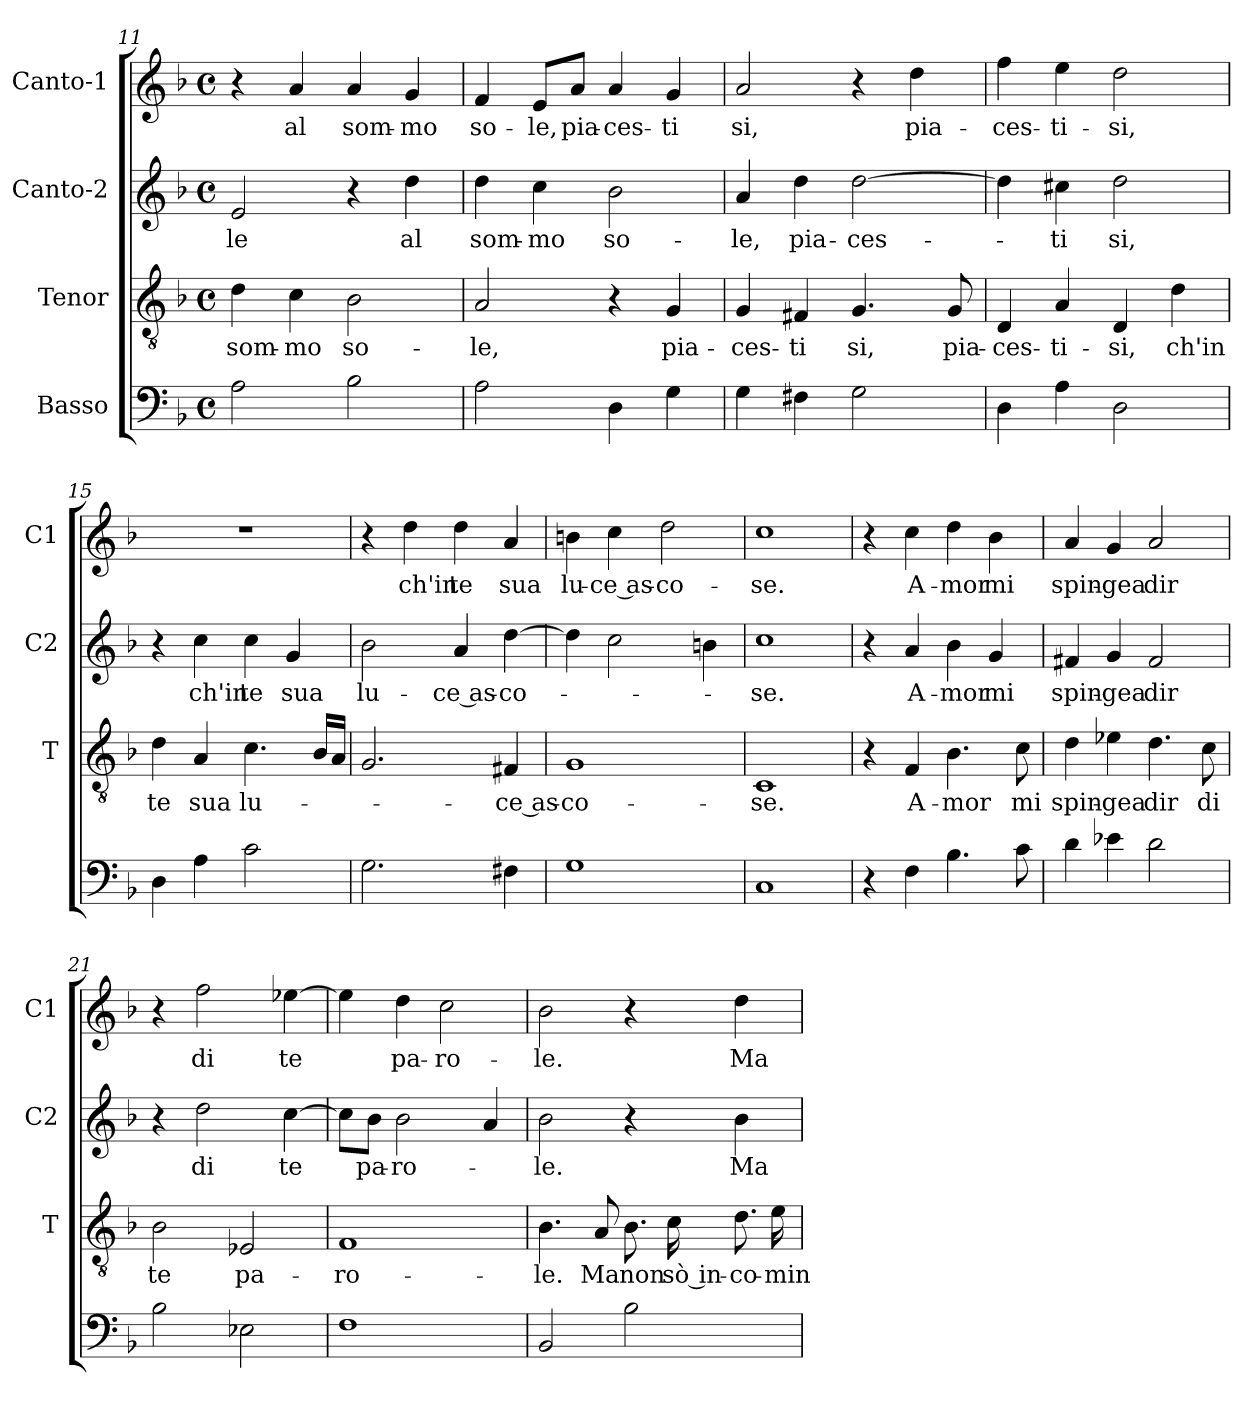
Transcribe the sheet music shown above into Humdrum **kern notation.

**kern	**kern	**text	**kern	**text	**kern	**text
*part4	*part3	*part3	*part2	*part2	*part1	*part1
*staff4	*staff3	*staff3	*staff2	*staff2	*staff1	*staff1
*I"Basso	*I"Tenor	*	*I"Canto-2	*	*I"Canto-1	*
*	*I'T	*	*I'C2	*	*I'C1	*
*clefF4	*clefGv2	*	*clefG2	*	*clefG2	*
*k[b-]	*k[b-]	*	*k[b-]	*	*k[b-]	*
*F:	*F:	*	*F:	*	*F:	*
*M4/4	*M4/4	*	*M4/4	*	*M4/4	*
*met(c)	*met(c)	*	*met(c)	*	*met(c)	*
=11	=11	=11	=11	=11	=11	=11
!	!	!LO:LY:b	!	!LO:LY:b	!	!
2A\	4d\	som-	2e/	-le	4r	.
!	!	!LO:LY:b	!	!	!	!LO:LY:b
.	4c\	-mo	.	.	4a/	al
!	!	!LO:LY:b	!	!	!	!LO:LY:b
2B-\	2B-\	so-	4r	.	4a/	som-
!	!	!	!	!LO:LY:b	!	!LO:LY:b
.	.	.	4dd\	al	4g/	-mo
=12	=12	=12	=12	=12	=12	=12
!	!	!LO:LY:b	!	!LO:LY:b	!	!LO:LY:b
2A\	2A/	-le,	4dd\	som-	4f/	so-
!	!	!	!	!LO:LY:b	!	!LO:LY:b
.	.	.	4cc\	-mo	8e/L	-le,
!	!	!	!	!	!	!LO:LY:b
.	.	.	.	.	8a/J	pia-
!	!	!	!	!LO:LY:b	!	!LO:LY:b
4D\	4r	.	2b-\	so-	4a/	-ces-
!	!	!LO:LY:b	!	!	!	!LO:LY:b
4G\	4G/	pia-	.	.	4g/	-ti
=13	=13	=13	=13	=13	=13	=13
!	!	!LO:LY:b	!	!LO:LY:b	!	!LO:LY:b
4G\	4G/	-ces-	4a/	-le,	2a/	si,
!	!	!LO:LY:b	!	!LO:LY:b	!	!
4F#X\	4F#X/	-ti	4dd\	pia-	.	.
!	!	!LO:LY:b	!	!LO:LY:b	!	!
2G\	4.G/	si,	[2dd\	-ces-	4r	.
!	!	!	!	!	!	!LO:LY:b
.	.	.	.	.	4dd\	pia-
!	!	!LO:LY:b	!	!	!	!
.	8G/	pia-	.	.	.	.
!!LO:LB:g=z
=14	=14	=14	=14	=14	=14	=14
!	!	!LO:LY:b	!	!	!	!LO:LY:b
4D\	4D/	-ces-	4dd\]	.	4ff\	-ces-
!	!	!LO:LY:b	!	!LO:LY:b	!	!LO:LY:b
4A\	4A/	-ti-	4cc#X\	-ti	4ee\	-ti-
!	!	!LO:LY:b	!	!LO:LY:b	!	!LO:LY:b
2D\	4D/	-si,	2dd\	si,	2dd\	-si,
!	!	!LO:LY:b	!	!	!	!
.	4d\	ch'in	.	.	.	.
=15	=15	=15	=15	=15	=15	=15
!	!	!LO:LY:b	!	!	!	!
4D\	4d\	te	4r	.	1r	.
!	!	!LO:LY:b	!	!LO:LY:b	!	!
4A\	4A/	sua	4cc\	ch'in	.	.
!	!	!LO:LY:b	!	!LO:LY:b	!	!
2c\	4.c\	lu-	4cc\	te	.	.
!	!	!	!	!LO:LY:b	!	!
.	.	.	4g/	sua	.	.
.	16B-/LL	.	.	.	.	.
.	16A/JJ	.	.	.	.	.
=16	=16	=16	=16	=16	=16	=16
!	!	!	!	!LO:LY:b	!	!
2.G\	2.G/	.	2b-\	lu-	4r	.
!	!	!	!	!	!	!LO:LY:b
.	.	.	.	.	4dd\	ch'in
!	!	!	!	!LO:LY:b	!	!LO:LY:b
.	.	.	4a/	-ce as-	4dd\	te
!	!	!LO:LY:b	!	!LO:LY:b	!	!LO:LY:b
4F#X\	4F#X/	-ce as-	[4dd\	-co-	4a/	sua
=17	=17	=17	=17	=17	=17	=17
!	!	!LO:LY:b	!	!	!	!LO:LY:b
1G	1G	-co-	4dd\]	.	4bn\	lu-
!	!	!	!	!	!	!LO:LY:b
.	.	.	2cc\	.	4cc\	-ce as-
!	!	!	!	!	!	!LO:LY:b
.	.	.	.	.	2dd\	-co-
.	.	.	4bn\	.	.	.
=18	=18	=18	=18	=18	=18	=18
!	!	!LO:LY:b	!	!LO:LY:b	!	!LO:LY:b
1C	1C	-se.	1cc	-se.	1cc	-se.
!!LO:LB:g=z
=19	=19	=19	=19	=19	=19	=19
4r	4r	.	4r	.	4r	.
!	!	!LO:LY:b	!	!LO:LY:b	!	!LO:LY:b
4F\	4F/	A-	4a/	A-	4cc\	A-
!	!	!LO:LY:b	!	!LO:LY:b	!	!LO:LY:b
4.B-\	4.B-\	-mor	4b-\	-mor	4dd\	-mor
!	!	!	!	!LO:LY:b	!	!LO:LY:b
.	.	.	4g/	mi	4b-\	mi
!	!	!LO:LY:b	!	!	!	!
8c\	8c\	mi	.	.	.	.
=20	=20	=20	=20	=20	=20	=20
!	!	!LO:LY:b	!	!LO:LY:b	!	!LO:LY:b
4d\	4d\	spin-	4f#X/	spin-	4a/	spin-
!	!	!LO:LY:b	!	!LO:LY:b	!	!LO:LY:b
4e-X\	4e-X\	-gea	4g/	-gea	4g/	-gea
!	!	!LO:LY:b	!	!LO:LY:b	!	!LO:LY:b
2d\	4.d\	dir	2f#/	dir	2a/	dir
!	!	!LO:LY:b	!	!	!	!
.	8c\	di	.	.	.	.
=21	=21	=21	=21	=21	=21	=21
!	!	!LO:LY:b	!	!	!	!
2B-\	2B-\	te	4r	.	4r	.
!	!	!	!	!LO:LY:b	!	!LO:LY:b
.	.	.	2dd\	di	2ff\	di
!	!	!LO:LY:b	!	!	!	!
2E-X\	2E-X/	pa-	.	.	.	.
!	!	!	!	!LO:LY:b	!	!LO:LY:b
.	.	.	[4cc\	te	[4ee-X\	te
=22	=22	=22	=22	=22	=22	=22
!	!	!LO:LY:b	!	!	!	!
1F	1F	-ro-	8cc\L]	.	4ee-\]	.
!	!	!	!	!LO:LY:b	!	!
.	.	.	8b-\J	pa-	.	.
!	!	!	!	!LO:LY:b	!	!LO:LY:b
.	.	.	2b-\	-ro-	4dd\	pa-
!	!	!	!	!	!	!LO:LY:b
.	.	.	.	.	2cc\	-ro-
.	.	.	4a/	.	.	.
!!LO:PB:g=z
=23	=23	=23	=23	=23	=23	=23
!	!	!LO:LY:b	!	!LO:LY:b	!	!LO:LY:b
2BB-/	4.B-\	-le.	2b-\	-le.	2b-\	-le.
!	!	!LO:LY:b	!	!	!	!
.	8A/	Ma	.	.	.	.
!	!	!LO:LY:b	!	!	!	!
2B-\	8.B-\	non	4r	.	4r	.
!	!	!LO:LY:b	!	!	!	!
.	16c\	sò in-	.	.	.	.
!	!	!LO:LY:b	!	!LO:LY:b	!	!LO:LY:b
.	8.d\	-co-	4b-\	Ma	4dd\	Ma
!	!	!LO:LY:b	!	!	!	!
.	16e\	-min-	.	.	.	.
=	=	=	=	=	=	=
*-	*-	*-	*-	*-	*-	*-
